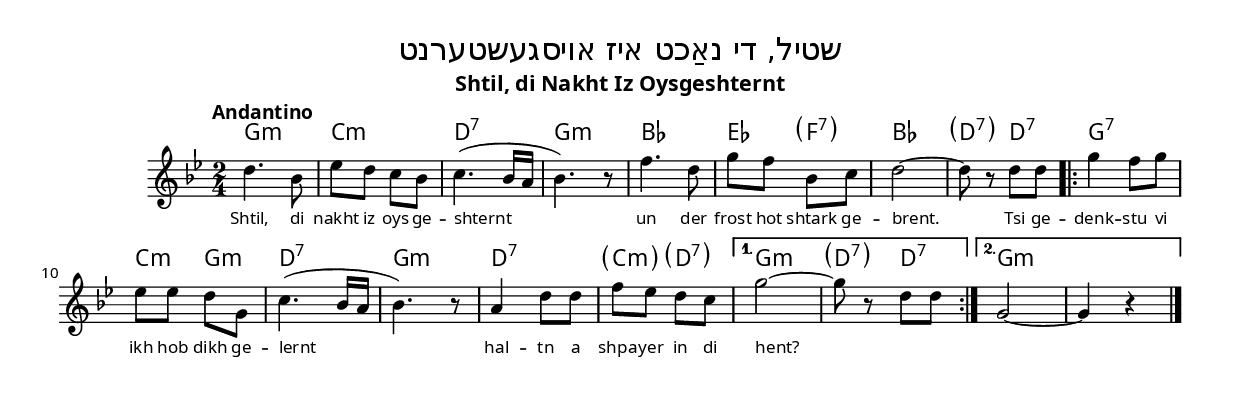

\header {
  title = "שטיל, די נאַכט איז אויסגעשטערנט"
  subtitle = "Shtil, di Nakht Iz Oysgeshternt"
  }
\version "2.18.2"
\language "english"
#(set-global-staff-size 17)

end =
  #(define-music-function
    (parser location signature)
    (fraction?)
  #{
    \once \omit Staff.TimeSignature \time #signature
  #})

\layout {
  \context {  % Use Typewriter font for chord symbols
    \ChordNames {
      \set chordChanges = ##t
      \override ChordName.font-family = #'typewriter
      }
    }
  \context {  % Change font size for lyrics
    \Lyrics {
      \override LyricText.font-size = #'-1
      }
    }
  \context {  % Beam according to rhythm
    \Staff {
      \set Timing.beamExceptions = #'()
      }
    }
  }

\paper {      % Load fonts
  fonts = #
  (make-pango-font-tree
   "Linux Libertine"
   "Linux Biolinum"
   "Courier 10 Pitch"
   (/ (* staff-height pt) 2.5)
    )
  bookTitleMarkup = \markup {
    \override #'(baseline-skip . 3.5)
    \column {
      \fill-line { \fromproperty #'header:dedication }
      \override #'(baseline-skip . 3.5)
      \column {
        \fill-line {
          \override #'(font-name . "Drugulin CLM")
          \huge \larger \larger \bold
          \fromproperty #'header:title
          }
        \fill-line {
          \large \bold
          \fromproperty #'header:subtitle
          }
        \fill-line {
          \smaller \bold
          \fromproperty #'header:subsubtitle
          }
        \fill-line {
          \fromproperty #'header:meter
          \fromproperty #'header:arranger
          }
          \fill-line {
          \override #'(font-name . "Drugulin CLM")
          \fromproperty #'header:composer
          { \large \bold \fromproperty #'header:instrument }
          \override #'(font-name . "Drugulin CLM")
          \fromproperty #'header:poet
          }
        }
      }
    }
    scoreTitleMarkup = \markup {
      \column {
      \on-the-fly \print-all-headers { \bookTitleMarkup \hspace #1 }
      \fill-line {
        \null
        \override #'(font-name . "Drugulin CLM")
        \huge
        \lower #5
        \fromproperty #'header:piece
        }
      }
    }
  }

mel = \relative d'' {
  d4. bf8       |
  ef d c bf     |
  c4.( bf16 a   |
  bf4.) r8      |
  f'4. d8       |
  g8 f bf, c    |
  d2~           |
  d8 r d d      |

\repeat volta 2 {
   g4 f8 g      |
   ef ef d g,   |
   c4.( bf16 a  | 
   bf4.) r8     |
   a4 d8 d      |
   f ef d c     | 
}
\alternative {
  {g'2~ | g8 r d d}
  {g,2~ | g4 r }
  }
}

acc = \chordmode {
  { g2:m    	|
    c:m 		|
    d:7   	|
    g:m     	|
    bf     	|
    ef4: \parenthesize f:7 |
    bf2     	|
    \parenthesize d4:7 \once \set chordChanges = ##f d:7 |
  }
  \repeat volta 2 {
    g2:7    	| 
    c4:m g:m 	| 
    d2:7    	| 
    g:m      	|
    d:7     	| 
    \parenthesize c4:m \parenthesize d:7 | 
  }
  \alternative {
    { g2:m  	|
      \parenthesize d4:7 \once \set chordChanges = ##f d:7 |
    }
    { g2:m  	|
      g2:m 
    }
  }
}

\score {
  <<
    \new ChordNames {
      \acc

    }
    \new Staff {
      \clef treble
      \key g \minor
      \time 2/4
      \tempo Andantino
      \new Voice = "melody" {
        \mel
        \bar "|."
      }
    }
    \new Lyrics \lyricsto "melody" {
      Shtil, di nakht iz oys -- ge -- shternt
      un der frost hot shtark ge -- brent.
      Tsi ge -- denk -- stu vi ikh hob dikh ge -- lernt
      hal -- tn a shpa -- yer in di hent?
    }
  >>
}

